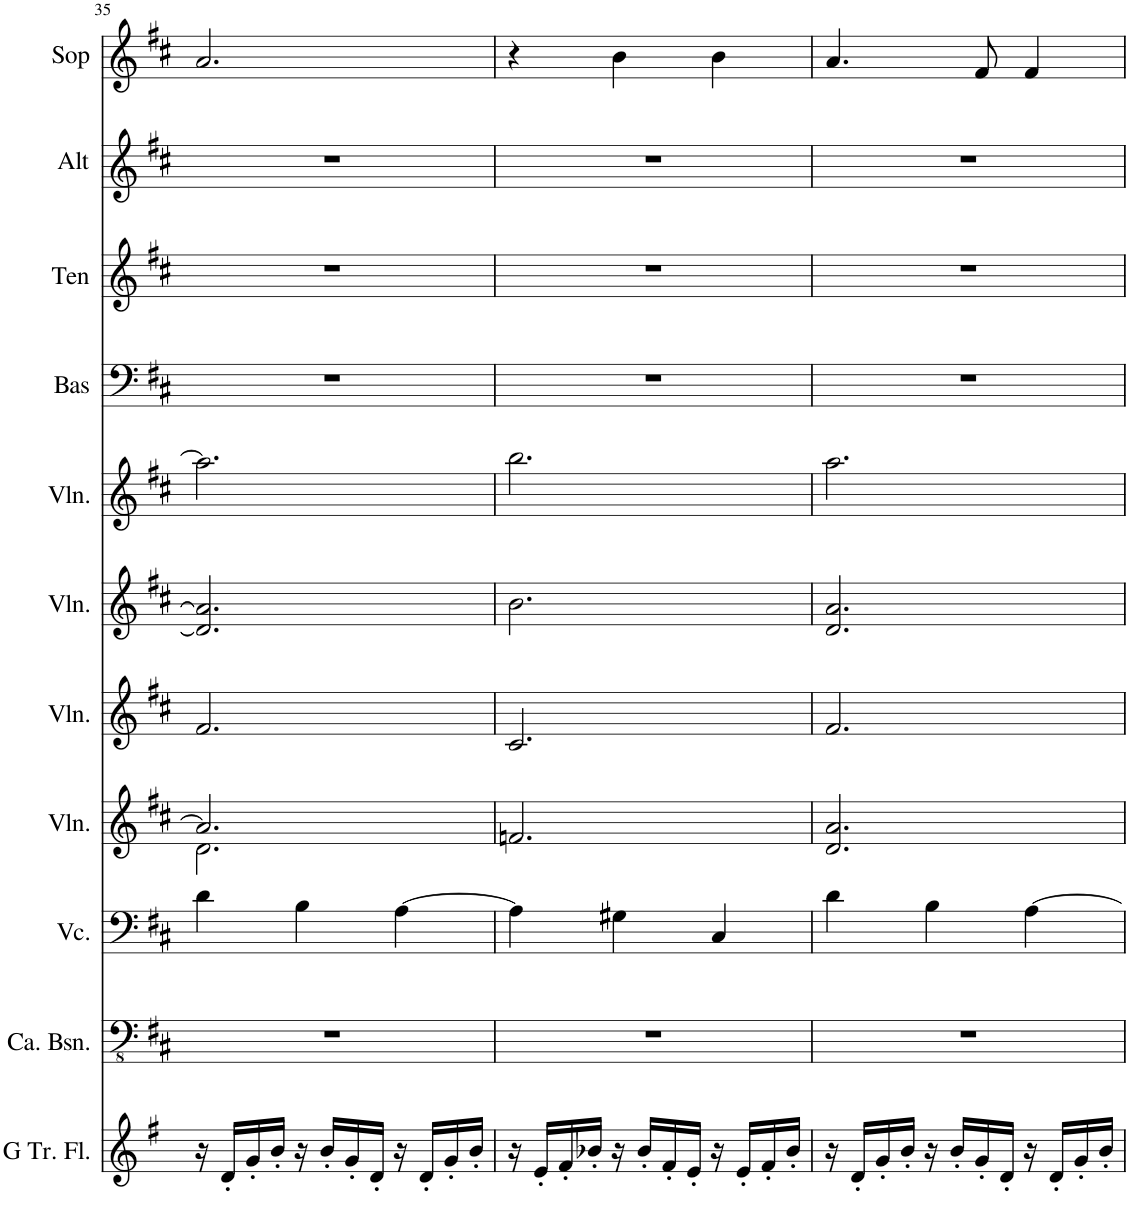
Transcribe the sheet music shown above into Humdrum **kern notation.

**kern	**kern	**kern	**kern	**kern	**kern	**kern	**kern	**kern	**kern	**kern
*part11	*part10	*part9	*part8	*part7	*part6	*part5	*part4	*part3	*part2	*part1
*staff11	*staff10	*staff9	*staff8	*staff7	*staff6	*staff5	*staff4	*staff3	*staff2	*staff1
*I"Sopraan-fluit in G, Organ rh	*I"Contrabassen, Double Bass	*I"Cello, Cello II	*I"Violen, Cello I	*I"Violen, Viola II	*I"Violen, Viola I	*I"Violen, Violin	*I"Bas	*I"Tenor	*I"Alt	*I"Sopraan
*	*I'Ca. Bsn.	*	*I'Vln.	*I'Vln.	*I'Vln.	*I'Vln.	*I'Bas	*I'Ten	*I'Alt	*I'Sop
!!LO:PB:g=z
*clefG2	*clefFv4	*clefF4	*clefG2	*clefG2	*clefG2	*clefG2	*clefF4	*clefG2	*clefG2	*clefG2
*Trd-4c-7	*	*	*	*	*	*	*	*Trd1c2	*Trd1c2	*
*k[f#]	*k[f#c#]	*k[f#c#]	*k[f#c#]	*k[f#c#]	*k[f#c#]	*k[f#c#]	*k[f#c#]	*k[f#c#]	*k[f#c#]	*k[f#c#]
*M3/4	*M3/4	*M3/4	*M3/4	*M3/4	*M3/4	*M3/4	*M3/4	*M3/4	*M3/4	*M3/4
=35	=35	=35	=35	=35	=35	=35	=35	=35	=35	=35
*	*	*	*^	*	*	*	*	*	*	*
16r	2.r	4d\	2.a/]	2.d\	2.f#/	2.d/] 2.a/]	2.aa\]	2.r	2.r	2.r	2.a/
16d'/LL	.	.	.	.	.	.	.	.	.	.	.
16g'/	.	.	.	.	.	.	.	.	.	.	.
16b'/JJ	.	.	.	.	.	.	.	.	.	.	.
16r	.	4B\	.	.	.	.	.	.	.	.	.
16b'/LL	.	.	.	.	.	.	.	.	.	.	.
16g'/	.	.	.	.	.	.	.	.	.	.	.
16d'/JJ	.	.	.	.	.	.	.	.	.	.	.
16r	.	[4A\	.	.	.	.	.	.	.	.	.
16d'/LL	.	.	.	.	.	.	.	.	.	.	.
16g'/	.	.	.	.	.	.	.	.	.	.	.
16b'/JJ	.	.	.	.	.	.	.	.	.	.	.
*	*	*	*v	*v	*	*	*	*	*	*	*
=36	=36	=36	=36	=36	=36	=36	=36	=36	=36	=36
16r	2.r	4A\]	2.fn/	2.c#/	2.b\	2.bb\	2.r	2.r	2.r	4r
16e'/LL	.	.	.	.	.	.	.	.	.	.
16f#'/	.	.	.	.	.	.	.	.	.	.
16b-X'/JJ	.	.	.	.	.	.	.	.	.	.
16r	.	4G#X\	.	.	.	.	.	.	.	4b\
16b-'/LL	.	.	.	.	.	.	.	.	.	.
16f#'/	.	.	.	.	.	.	.	.	.	.
16e'/JJ	.	.	.	.	.	.	.	.	.	.
16r	.	4C#/	.	.	.	.	.	.	.	4b\
16e'/LL	.	.	.	.	.	.	.	.	.	.
16f#'/	.	.	.	.	.	.	.	.	.	.
16b-'/JJ	.	.	.	.	.	.	.	.	.	.
=37	=37	=37	=37	=37	=37	=37	=37	=37	=37	=37
16r	2.r	4d\	2.d/ 2.a/	2.f#/	2.d/ 2.a/	2.aa\	2.r	2.r	2.r	4.a/
16d'/LL	.	.	.	.	.	.	.	.	.	.
16g'/	.	.	.	.	.	.	.	.	.	.
16b'/JJ	.	.	.	.	.	.	.	.	.	.
16r	.	4B\	.	.	.	.	.	.	.	.
16b'/LL	.	.	.	.	.	.	.	.	.	.
16g'/	.	.	.	.	.	.	.	.	.	8f#/
16d'/JJ	.	.	.	.	.	.	.	.	.	.
16r	.	[4A\	.	.	.	.	.	.	.	4f#/
16d'/LL	.	.	.	.	.	.	.	.	.	.
16g'/	.	.	.	.	.	.	.	.	.	.
16b'/JJ	.	.	.	.	.	.	.	.	.	.
=	=	=	=	=	=	=	=	=	=	=
*-	*-	*-	*-	*-	*-	*-	*-	*-	*-	*-
